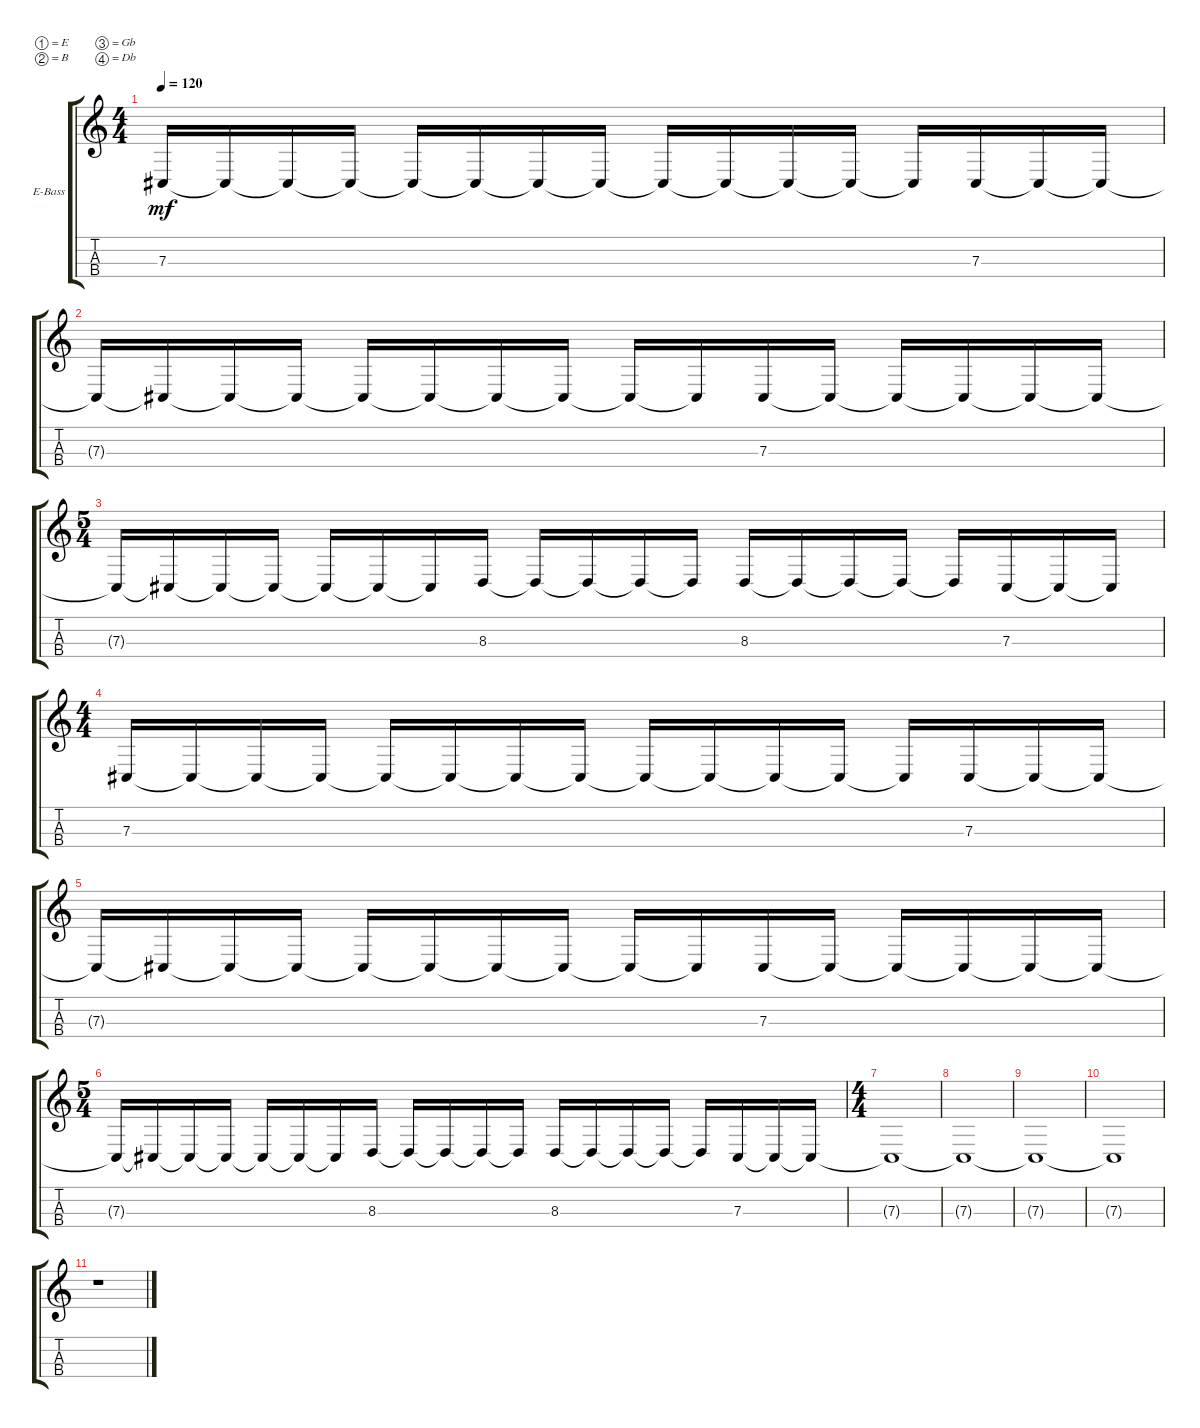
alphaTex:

\bracketExtendMode groupsimilarinstruments
\firstSystemTrackNameOrientation horizontal
\otherSystemsTrackNameOrientation horizontal
\track ("Electric Bass" "E-Bass") {instrument electricbassfinger}
\staff {score tabs}
\tuning (E2 B1 Gb1 Db1)
\ts (4 4)
\tempo 120
\clef g2
\ks c
7.3.16{dy mf} 7.3{t}.16 7.3{t}.16 7.3{t}.16 7.3{t}.16 7.3{t}.16 7.3{t}.16 7.3{t}.16 7.3{t}.16 7.3{t}.16 7.3{t}.16 7.3{t}.16 7.3{t}.16 7.3.16 7.3{t}.16 7.3{t}.16 |
7.3{t}.16 7.3{t}.16 7.3{t}.16 7.3{t}.16 7.3{t}.16 7.3{t}.16 7.3{t}.16 7.3{t}.16 7.3{t}.16 7.3{t}.16 7.3.16 7.3{t}.16 7.3{t}.16 7.3{t}.16 7.3{t}.16 7.3{t}.16 |
\ts (5 4)
7.3{t}.16 7.3{t}.16 7.3{t}.16 7.3{t}.16 7.3{t}.16 7.3{t}.16 7.3{t}.16 8.3.16 8.3{t}.16 8.3{t}.16 8.3{t}.16 8.3{t}.16 8.3.16 8.3{t}.16 8.3{t}.16 8.3{t}.16 8.3{t}.16 7.3.16 7.3{t}.16 7.3{t}.16 |
\ts (4 4)
7.3.16 7.3{t}.16 7.3{t}.16 7.3{t}.16 7.3{t}.16 7.3{t}.16 7.3{t}.16 7.3{t}.16 7.3{t}.16 7.3{t}.16 7.3{t}.16 7.3{t}.16 7.3{t}.16 7.3.16 7.3{t}.16 7.3{t}.16 |
7.3{t}.16 7.3{t}.16 7.3{t}.16 7.3{t}.16 7.3{t}.16 7.3{t}.16 7.3{t}.16 7.3{t}.16 7.3{t}.16 7.3{t}.16 7.3.16 7.3{t}.16 7.3{t}.16 7.3{t}.16 7.3{t}.16 7.3{t}.16 |
\ts (5 4)
7.3{t}.16 7.3{t}.16 7.3{t}.16 7.3{t}.16 7.3{t}.16 7.3{t}.16 7.3{t}.16 8.3.16 8.3{t}.16 8.3{t}.16 8.3{t}.16 8.3{t}.16 8.3.16 8.3{t}.16 8.3{t}.16 8.3{t}.16 8.3{t}.16 7.3.16 7.3{t}.16 7.3{t}.16 |
\ts (4 4)
7.3{t}.1 |
7.3{t}.1 |
7.3{t}.1 |
7.3{t}.1 |
r.1
